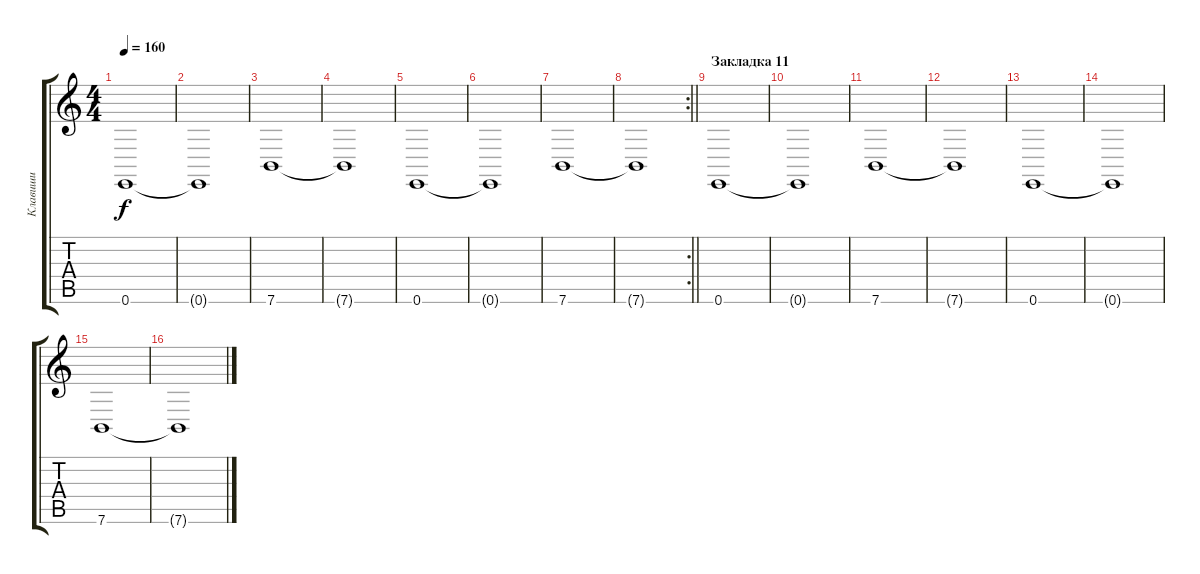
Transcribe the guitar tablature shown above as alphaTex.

\track ("Клавиши" "Клавиши") {instrument choiraahs}
\staff {score tabs}
\tuning (E4 B3 G3 D3 A2 E2) {hide}
\ts (4 4)
\tempo 160
\clef g2
\ks c
0.6.1{dy f} |
0.6{t}.1 |
7.6.1 |
7.6{t}.1 |
0.6.1 |
0.6{t}.1 |
7.6.1 |
\rc 2
\barLineRight lightlight
7.6{t}.1 |
\section ("" "Закладка 11")
0.6.1{volume 5} |
0.6{t}.1 |
7.6.1 |
7.6{t}.1 |
0.6.1 |
0.6{t}.1 |
7.6.1 |
7.6{t}.1
